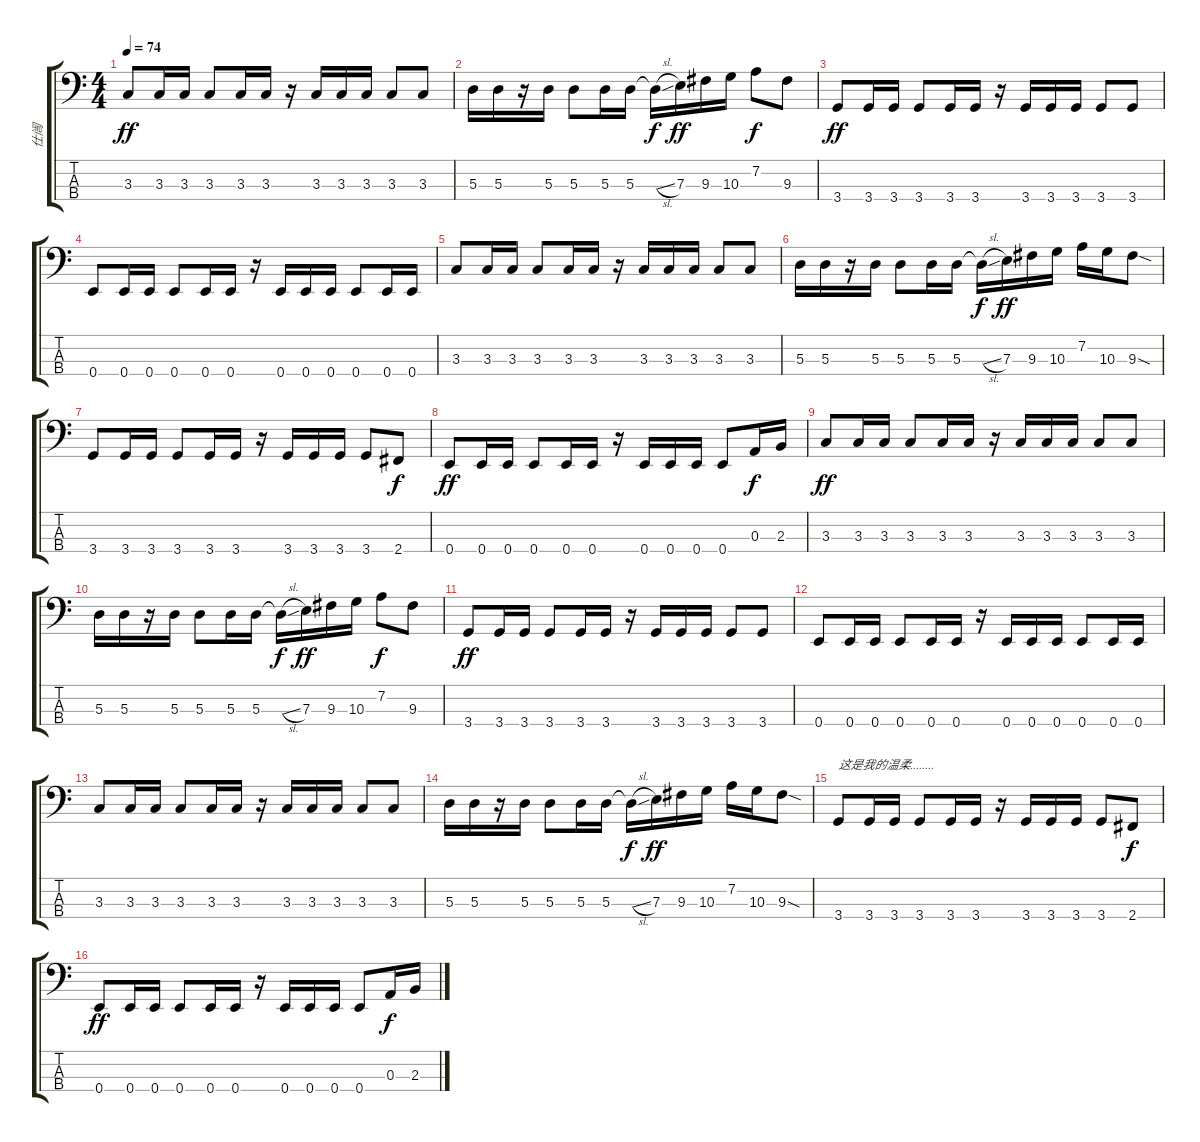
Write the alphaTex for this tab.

\track ("仕闿" "仕闿") {instrument electricbassfinger}
\staff {score tabs}
\tuning (G2 D2 A1 E1) {hide}
\ts (4 4)
\tempo 74
\clef f4
\ks c
3.3.8{dy ff} 3.3.16 3.3.16 3.3.8 3.3.16 3.3.16 r.16 3.3.16 3.3.16 3.3.16 3.3.8 3.3.8 |
5.3.16 5.3.16 r.16 5.3.16 5.3.8 5.3.16 5.3.16 5.3{sl t}.16{dy f} 7.3.16{dy ff} 9.3.16 10.3.16 7.2.8{dy f} 9.3.8 |
3.4.8{dy ff} 3.4.16 3.4.16 3.4.8 3.4.16 3.4.16 r.16 3.4.16 3.4.16 3.4.16 3.4.8 3.4.8 |
0.4.8 0.4.16 0.4.16 0.4.8 0.4.16 0.4.16 r.16 0.4.16 0.4.16 0.4.16 0.4.8 0.4.16 0.4.16 |
3.3.8 3.3.16 3.3.16 3.3.8 3.3.16 3.3.16 r.16 3.3.16 3.3.16 3.3.16 3.3.8 3.3.8 |
5.3.16 5.3.16 r.16 5.3.16 5.3.8 5.3.16 5.3.16 5.3{sl t}.16{dy f} 7.3.16{dy ff} 9.3.16 10.3.16 7.2.16 10.3.16 9.3{sod}.8 |
3.4.8 3.4.16 3.4.16 3.4.8 3.4.16 3.4.16 r.16 3.4.16 3.4.16 3.4.16 3.4.8 2.4.8{dy f} |
0.4.8{dy ff} 0.4.16 0.4.16 0.4.8 0.4.16 0.4.16 r.16 0.4.16 0.4.16 0.4.16 0.4.8 0.3.16{dy f} 2.3.16 |
3.3.8{dy ff} 3.3.16 3.3.16 3.3.8 3.3.16 3.3.16 r.16 3.3.16 3.3.16 3.3.16 3.3.8 3.3.8 |
5.3.16 5.3.16 r.16 5.3.16 5.3.8 5.3.16 5.3.16 5.3{sl t}.16{dy f} 7.3.16{dy ff} 9.3.16 10.3.16 7.2.8{dy f} 9.3.8 |
3.4.8{dy ff} 3.4.16 3.4.16 3.4.8 3.4.16 3.4.16 r.16 3.4.16 3.4.16 3.4.16 3.4.8 3.4.8 |
0.4.8 0.4.16 0.4.16 0.4.8 0.4.16 0.4.16 r.16 0.4.16 0.4.16 0.4.16 0.4.8 0.4.16 0.4.16 |
3.3.8 3.3.16 3.3.16 3.3.8 3.3.16 3.3.16 r.16 3.3.16 3.3.16 3.3.16 3.3.8 3.3.8 |
5.3.16 5.3.16 r.16 5.3.16 5.3.8 5.3.16 5.3.16 5.3{sl t}.16{dy f} 7.3.16{dy ff} 9.3.16 10.3.16 7.2.16 10.3.16 9.3{sod}.8 |
3.4.8{txt "这是我的温柔........"} 3.4.16 3.4.16 3.4.8 3.4.16 3.4.16 r.16 3.4.16 3.4.16 3.4.16 3.4.8 2.4.8{dy f} |
0.4.8{dy ff} 0.4.16 0.4.16 0.4.8 0.4.16 0.4.16 r.16 0.4.16 0.4.16 0.4.16 0.4.8 0.3.16{dy f} 2.3.16
